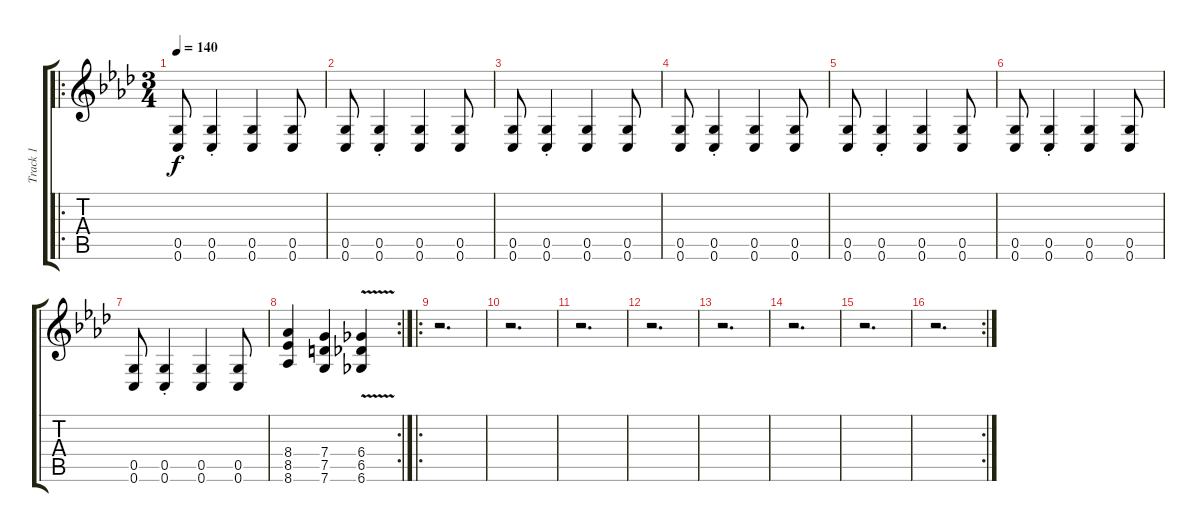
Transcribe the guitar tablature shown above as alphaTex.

\track ("Track 1" "Track 1") {instrument distortionguitar}
\staff {score tabs}
\tuning (D4 A3 F3 C3 G2 C2) {hide}
\ro
\ts (3 4)
\tempo 140
\clef g2
\ks ab
(0.5 0.6).8{dy f volume 11 instrument distortionguitar} (0.5{st} 0.6{st}).4 (0.5 0.6).4 (0.5 0.6).8 |
(0.5 0.6).8 (0.5{st} 0.6{st}).4 (0.5 0.6).4 (0.5 0.6).8 |
(0.5 0.6).8 (0.5{st} 0.6{st}).4 (0.5 0.6).4 (0.5 0.6).8 |
(0.5 0.6).8 (0.5{st} 0.6{st}).4 (0.5 0.6).4 (0.5 0.6).8 |
(0.5 0.6).8 (0.5{st} 0.6{st}).4 (0.5 0.6).4 (0.5 0.6).8 |
(0.5 0.6).8 (0.5{st} 0.6{st}).4 (0.5 0.6).4 (0.5 0.6).8 |
(0.5 0.6).8 (0.5{st} 0.6{st}).4 (0.5 0.6).4 (0.5 0.6).8 |
\rc 2
(8.4 8.5 8.6).4 (7.4 7.5 7.6).4 (6.4{v} 6.5{v} 6.6{v}).4 |
\ro
r.2{d} |
r.2{d} |
r.2{d} |
r.2{d} |
r.2{d} |
r.2{d} |
r.2{d} |
\rc 2
r.2{d}
